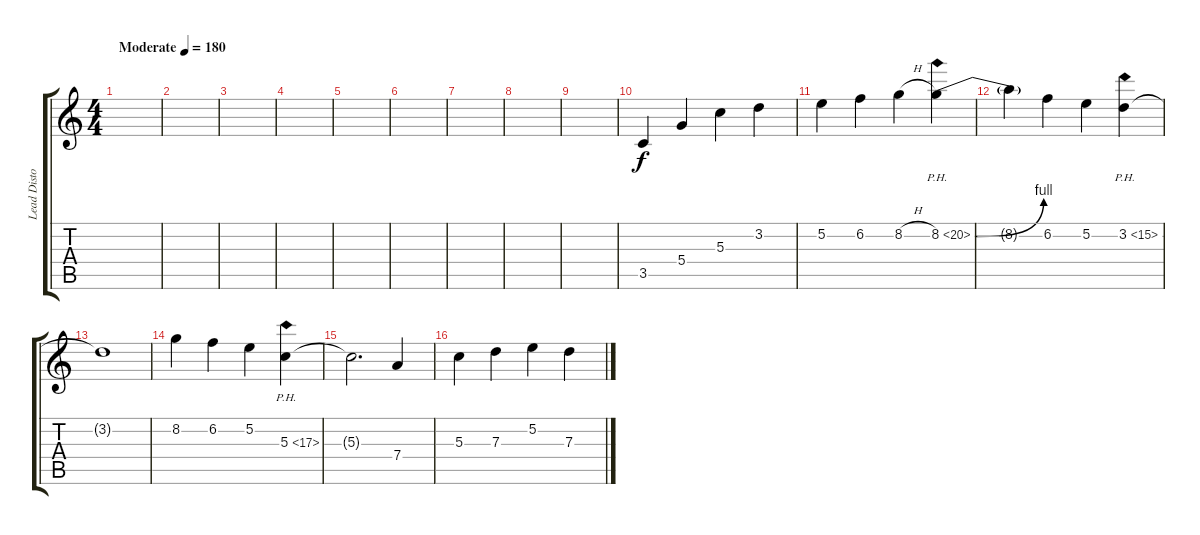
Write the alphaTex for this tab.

\track ("Lead Distorted" "Lead Disto") {instrument distortionguitar}
\staff {score tabs}
\tuning (E4 B3 G3 D3 A2 E2) {hide}
\ts (4 4)
\tempo (180 "Moderate")
\clef g2
\ks c
|
|
|
|
|
|
|
|
|
3.5.4 5.4.4 5.3.4 3.2.4 |
5.2.4 6.2.4 8.2{h}.4 8.2{be (bend 0 0 60 4) ph 12}.4 |
8.2{t}.4 6.2.4 5.2.4 3.2{ph 12}.4 |
3.2{t}.1 |
8.2.4 6.2.4 5.2.4 5.3{ph 12}.4 |
5.3{t}.2{d} 7.4.4 |
5.3.4 7.3.4 5.2.4 7.3.4
